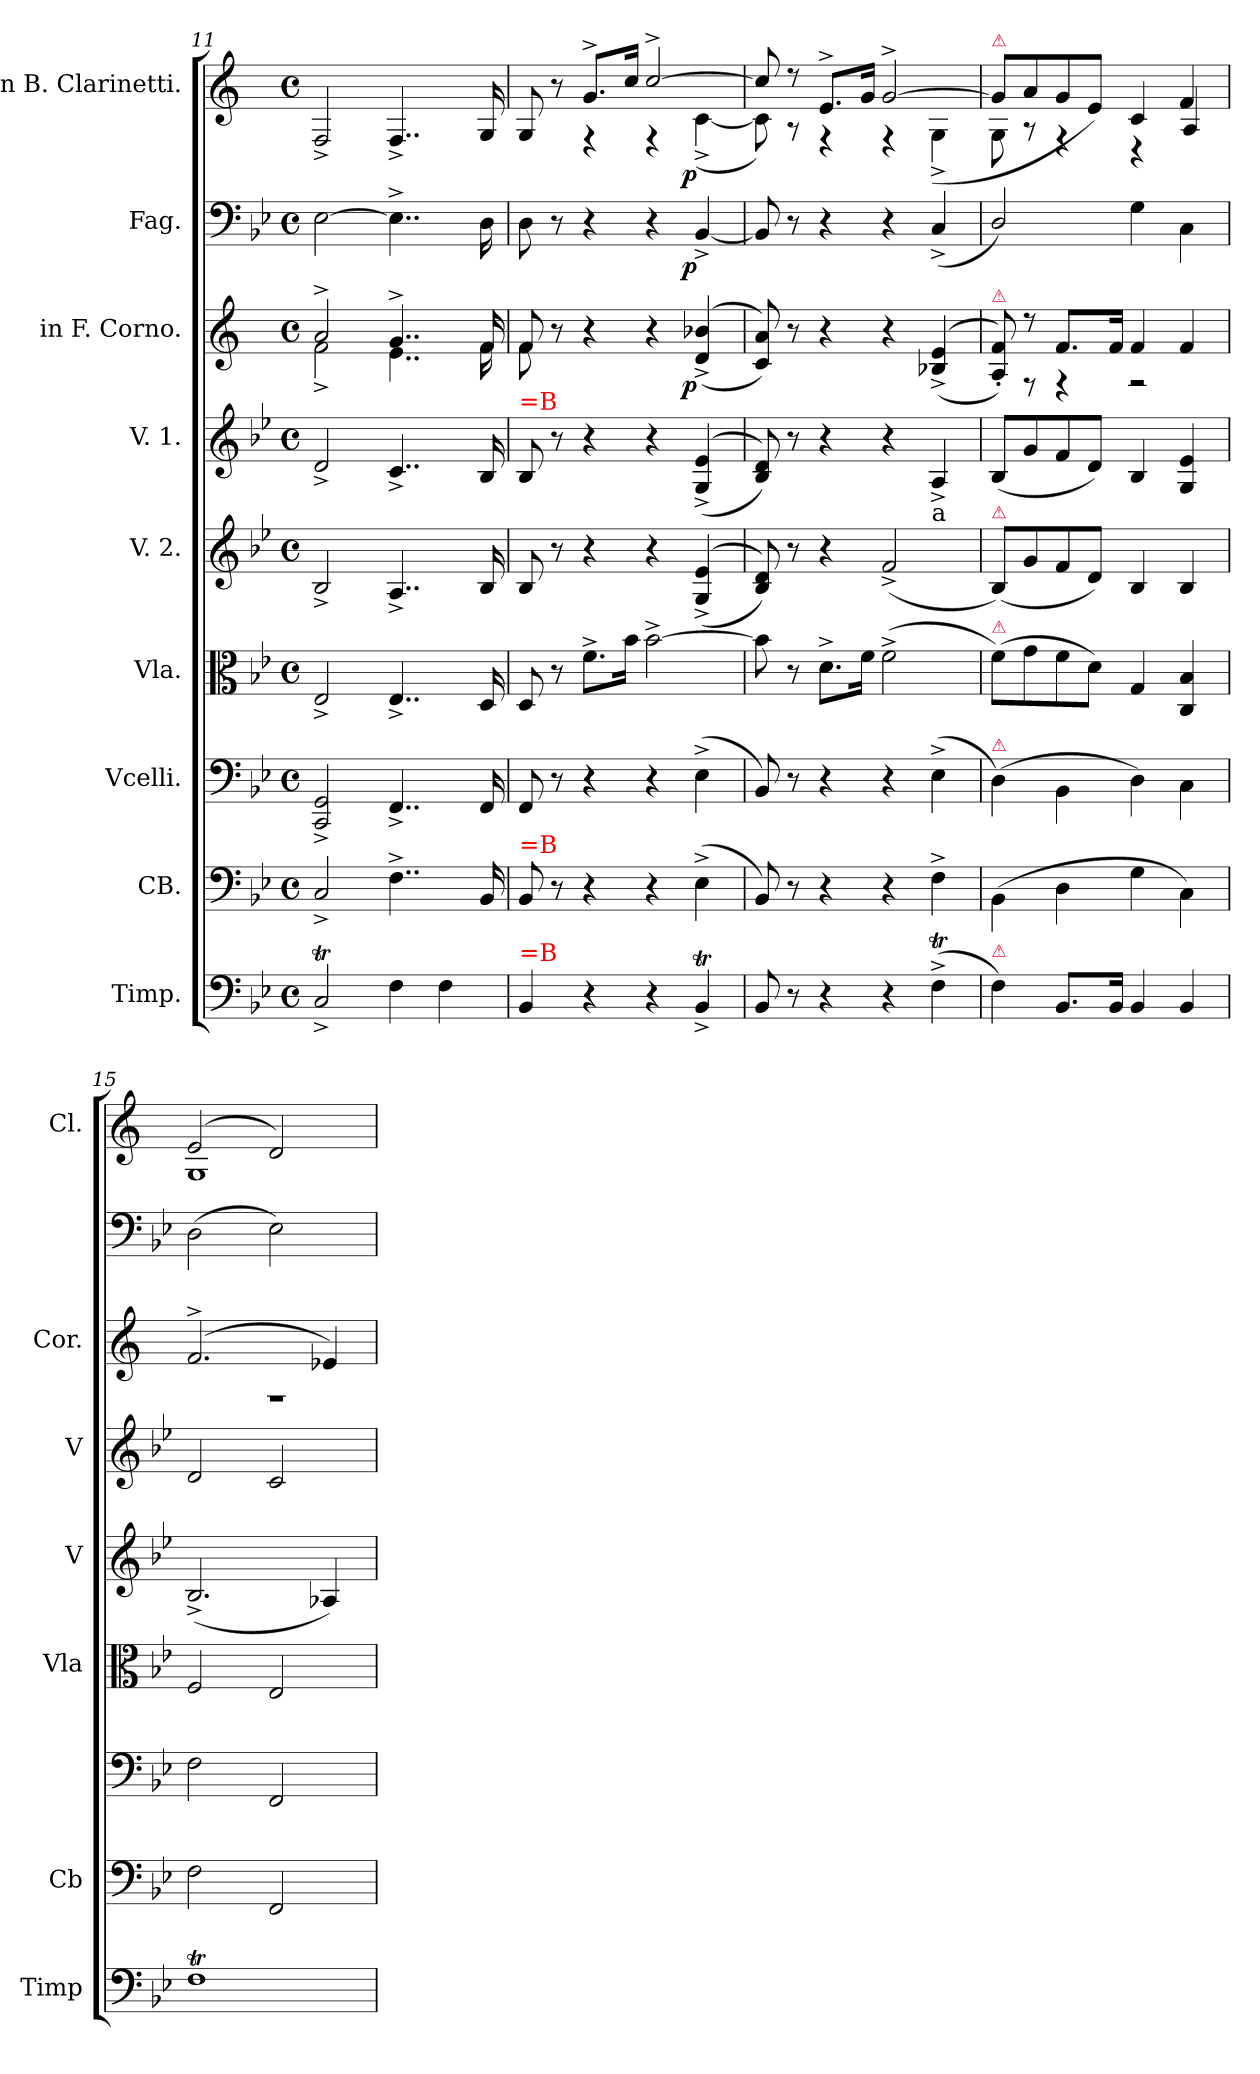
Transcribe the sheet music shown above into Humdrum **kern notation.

**kern	**kern	**kern	**kern	**kern	**kern	**kern	**dynam	**kern	**dynam	**kern	**dynam
*part9	*part8	*part7	*part6	*part5	*part4	*part3	*part3	*part2	*part2	*part1	*part1
*staff9	*staff8	*staff7	*staff6	*staff5	*staff4	*staff3	*staff3	*staff2	*staff2	*staff1	*staff1
*I"Timp.	*I"CB.	*I"Vcelli.	*I"Vla.	*I"V. 2.	*I"V. 1.	*I"in F. Corno.	*	*I"Fag.	*	*I"in B. Clarinetti.	*
*I'Timp	*I'Cb	*	*I'Vla	*I'V	*I'V	*I'Cor.	*	*	*	*I'Cl.	*
*clefF4	*clefF4	*clefF4	*clefC3	*clefG2	*clefG2	*clefG2	*	*clefF4	*	*clefG2	*
*	*	*	*	*	*	*ITrd4c7	*	*	*	*ITrd1c2	*
*k[b-e-]	*k[b-e-]	*k[b-e-]	*k[b-e-]	*k[b-e-]	*k[b-e-]	*k[b-]	*	*k[b-e-]	*	*k[b-e-]	*
*M4/4	*M4/4	*M4/4	*M4/4	*M4/4	*M4/4	*M4/4	*	*M4/4	*	*M4/4	*
*met(c)	*met(c)	*met(c)	*met(c)	*met(c)	*met(c)	*met(c)	*	*met(c)	*	*met(c)	*
=11	=11	=11	=11	=11	=11	=11	=11	=11	=11	=11	=11
*	*	*	*	*	*	*^	*	*	*	*	*
2CT^</	2C^</	2CC^</ 2GG^</	2E-^</	2B-^</	2d^</	2d^>/	2B-^<\	.	[2E-\	.	2E-^</	.
4F\	4..F^>\	4..FF^</	4..E-^</	4..A^</	4..c^</	4..c^>/	4..A\	.	4..E-^\]	.	4..E-^</	.
4F\	.	.	.	.	.	.	.	.	.	.	.	.
.	16BB-/	16FF/	16D/	16B-/	16B-/	16B-/	16B-\	.	16D\	.	16F/	.
=12	=12	=12	=12	=12	=12	=12	=12	=12	=12	=12	=12	=12
*	*	*	*	*	*	*	*	*	*	*	*^	*
!	!	!	!	!	!LO:TX:a:color=red:t==B	!	!	!	!	!	!	!	!
!	!LO:TX:a:color=red:t==B	!	!	!	!	!	!	!	!	!	!	!	!
!LO:TX:a:color=red:t==B	!	!	!	!	!	!	!	!	!	!	!	!	!
4BB-/	8BB-/	8FF/	8D/	8B-/	8B-/	8B-/	8B-\	.	8D\	.	8F/	8ryy	.
.	8r	8r	8r	8r	8r	8r	8ryy	.	8r	.	8r	8ryy	.
4r	4r	4r	8.f^>\L	4r	4r	4r	4ryy	.	4r	.	8.f^</L	4rF	.
.	.	.	16b-\Jk	.	.	.	.	.	.	.	16b-/Jk	.	.
4r	4r	4r	[2b-^>\	4r	4r	4r	4ryy	.	4r	.	[2b-^</	4rF	.
!	!	!	!	!	!	!	!	!LO:DY:rj	!	!LO:DY:rj	!	!	!LO:DY:rj
4BB-T^</	(4E-^>\	(>4E-^>\	.	(>(>4G^>/ 4e-^>/	(>(<4G^/ 4e-^/	(>(<4G^</ 4e-X^</	4ryy	p	[4BB-^</	p	.	(<[4B-^>\	p
*	*	*	*	*	*	*v	*v	*	*	*	*	*	*
=13	=13	=13	=13	=13	=13	=13	=13	=13	=13	=13	=13	=13
8BB-/	8BB-/)	8BB-/)	8b-\]	8B-/ 8d/))	8B-/ 8d/))	8F/ 8d/))	.	8BB-/]	.	8b-/]	8B-\])	.
8r	8r	8r	8r	8r	8r	8r	.	8r	.	8r	8rA	.
4r	4r	4r	8.d^>\L	4r	4r	4r	.	4r	.	8.d^</L	4rF	.
.	.	.	16f\Jk	.	.	.	.	.	.	16f/Jk	.	.
4r	4r	4r	(>2f^>\	(>2f^</	4r	4r	.	4r	.	[2f^</	4rF	.
!	!	!	!	!	!LO:TX:b:t=a	!	!	!	!	!	!	!
(4FT^<\	4F^>\	(>4E-^>\	.	.	4A^</	(>(<4E-X^/ 4A^/	.	(<4C^</	.	.	(<4F^>\	.
=14	=14	=14	=14	=14	=14	=14	=14	=14	=14	=14	=14	=14
*	*	*	*	*	*	*^	*	*	*	*	*	*
!	!	!	!	!	!	!	!	!	!	!	!LO:TX:a:color=crimson:t=⚠	!	!
!	!	!	!	!	!	!LO:TX:a:color=crimson:t=⚠	!	!	!	!	!	!	!
!	!	!	!	!LO:TX:a:color=crimson:t=⚠	!	!	!	!	!	!	!	!	!
!	!	!	!LO:TX:a:color=crimson:t=⚠	!	!	!	!	!	!	!	!	!	!
!	!	!LO:TX:a:color=crimson:t=⚠	!	!	!	!	!	!	!	!	!	!	!
!LO:TX:a:color=crimson:t=⚠	!	!	!	!	!	!	!	!	!	!	!	!	!
4F\)	(>4BB-\	(>4Di\)	(>8f\L)	(<8B-/L)	(<8B-/L	8D'</ 8B-'</))	8ryy	.	2D/)	.	8f/L]	8Fi\	.
.	.	.	8g\	8g/	8g/	8r	8rF	.	.	.	8g/	8r	.
8.BB-/L	4D\	4BB-i\	8f\	8f/	8f/	8.B-/L	4rF	.	.	.	8f/	4r	.
.	.	.	8d\J)	8d/J)	8d/J)	.	.	.	.	.	8d/J)	.	.
16BB-/Jk	.	.	.	.	.	16B-/Jk	.	.	.	.	.	.	.
4BB-/	4G\	4Di\)	4G/	4B-/	4B-/	4B-/	2rF	.	4G\	.	4B-/	4r	.
4BB-/	4C\)	4Ci\	4C/ 4B-/	4B-/	4G/ 4e-/	4B-/	.	.	4Ci\	.	4e-/	4Gi/	.
=15	=15	=15	=15	=15	=15	=15	=15	=15	=15	=15	=15	=15	=15
1FT\	2F\	2F\	2F/	(>2.B-^</	2d/	(2.B-^>/	1rF	.	(>2Di\	.	(<2d/	1Fi	.
.	2FF/	2FF/	2E-/	.	2c/	.	.	.	2E-i\)	.	2c/)	.	.
.	.	.	.	4A-X/)	.	4A-X/)	.	.	.	.	.	.	.
*	*	*	*	*	*	*v	*v	*	*	*	*v	*v	*
=	=	=	=	=	=	=	=	=	=	=	=
*-	*-	*-	*-	*-	*-	*-	*-	*-	*-	*-	*-
